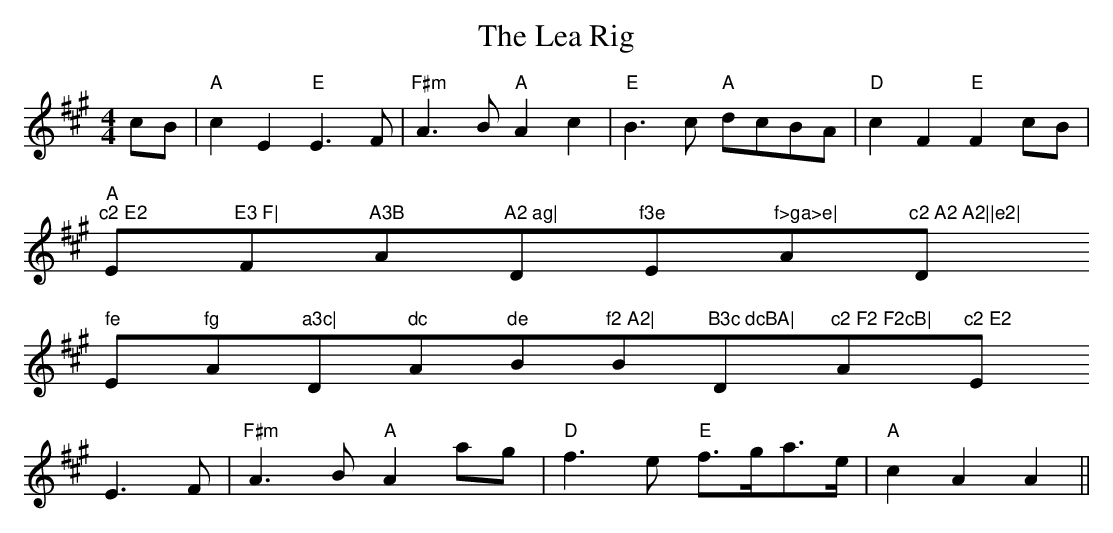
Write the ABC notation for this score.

X:1
T:Lea Rig, The
M:4/4
L:1/8
K:A
cB|"A"c2 E2 "E"E3 F|"F#m"A3B "A"A2 c2|"E"B3c "A"dcBA|"D"c2 F2 "E"F2cB|"A
"c2 E2 "E"E3 F|"F#m"A3B "A"A2 ag|"D"f3e "E"f>ga>e|"A"c2 A2 A2||e2|"D"fe"
E"fg "A"a3c|"D"dc"A"de "Bm"f2 A2|"Bm"B3c dcBA|"D"c2 F2 F2cB|"A"c2 E2 "E"
E3 F|"F#m"A3B "A"A2 ag|"D"f3e "E"f>ga>e|"A"c2 A2 A2||
